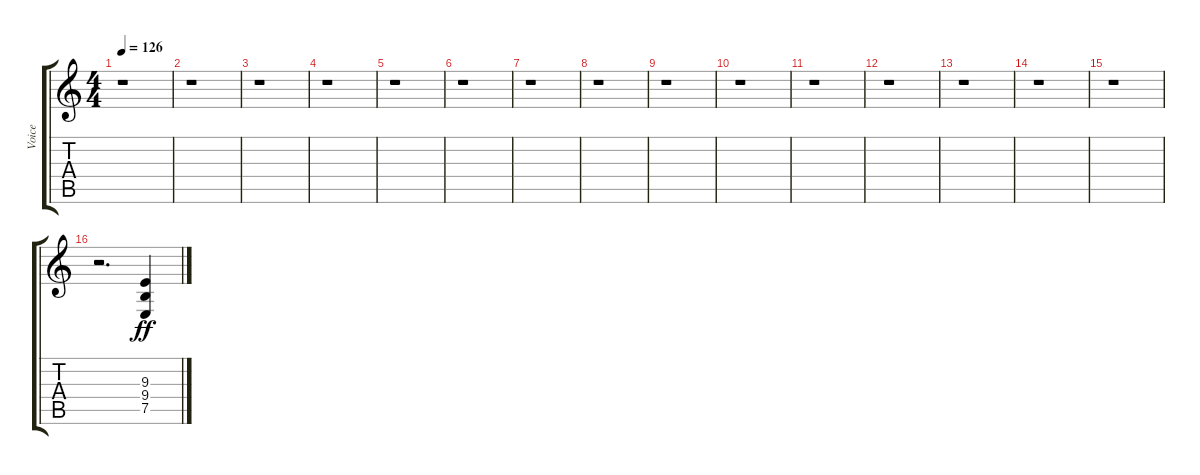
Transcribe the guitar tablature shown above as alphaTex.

\track ("Voice" "Voice") {instrument trumpet}
\staff {score tabs}
\tuning (E4 B3 G3 D3 A2 E2) {hide}
\ts (4 4)
\tempo 126
\clef g2
\ks c
r.1{dy f} |
r.1 |
r.1 |
r.1 |
r.1 |
r.1 |
r.1 |
r.1 |
r.1 |
r.1 |
r.1 |
r.1 |
r.1 |
r.1 |
r.1 |
r.2{d} (9.3 9.4 7.5).4{dy ff}
